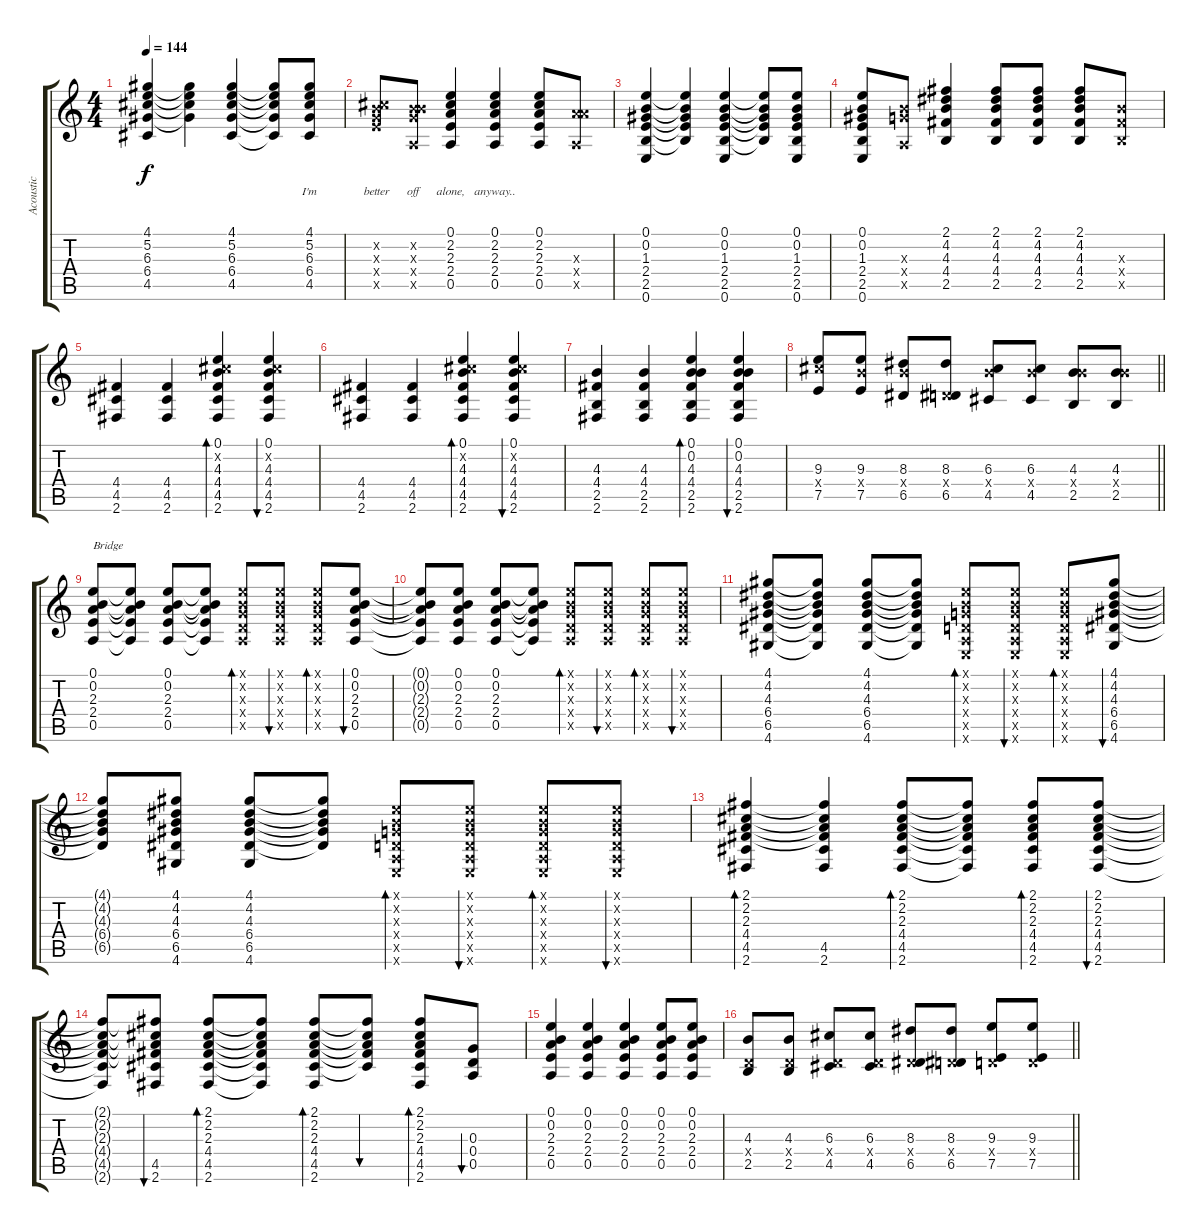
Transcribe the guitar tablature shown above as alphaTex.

\track ("Acoustic" "Acoustic") {instrument acousticguitarsteel}
\staff {score tabs}
\tuning (E4 B3 G3 D3 A2 E2) {hide}
\ts (4 4)
\tempo 144
\clef g2
\ks c
(4.1 5.2 6.3 6.4 4.5).4{lyrics (0 "") lyrics (1 "") lyrics (2 "") lyrics (3 "") lyrics (4 "") dy f} (4.1{t} 5.2{t} 6.3{t} 6.4{t}).4{lyrics (0 "") lyrics (1 "") lyrics (2 "") lyrics (3 "") lyrics (4 "")} (4.1 5.2 6.3 6.4 4.5).4{lyrics (0 "") lyrics (1 "") lyrics (2 "") lyrics (3 "") lyrics (4 "")} (4.1{t} 5.2{t} 6.3{t} 6.4{t} 4.5{t}).8{lyrics (0 "") lyrics (1 "") lyrics (2 "") lyrics (3 "") lyrics (4 "")} (4.1 5.2 6.3 6.4 4.5).8{lyrics (0 "I'm") lyrics (1 "") lyrics (2 "") lyrics (3 "") lyrics (4 "")} |
(0.2{x} 0.3{x} 11.4{x} 7.5{x}).8{lyrics (0 "better") lyrics (1 "") lyrics (2 "") lyrics (3 "") lyrics (4 "")} (0.2{x} 0.3{x} 9.4{x} 0.5{x}).8{lyrics (0 "off") lyrics (1 "") lyrics (2 "") lyrics (3 "") lyrics (4 "")} (0.1 2.2 2.3 2.4 0.5).4{lyrics (0 "alone,") lyrics (1 "") lyrics (2 "") lyrics (3 "") lyrics (4 "")} (0.1 2.2 2.3 2.4 0.5).4{lyrics (0 "anyway..") lyrics (1 "") lyrics (2 "") lyrics (3 "") lyrics (4 "")} (0.1 2.2 2.3 2.4 0.5).8{lyrics (0 "") lyrics (1 "") lyrics (2 "") lyrics (3 "") lyrics (4 "")} (2.3{x} 7.4{x} 0.5{x}).8{lyrics (0 "") lyrics (1 "") lyrics (2 "") lyrics (3 "") lyrics (4 "")} |
(0.1 0.2 1.3 2.4 2.5 0.6).4{lyrics (0 "") lyrics (1 "") lyrics (2 "") lyrics (3 "") lyrics (4 "")} (0.1{t} 0.2{t} 1.3{t} 2.4{t} 2.5{t}).4{lyrics (0 "") lyrics (1 "") lyrics (2 "") lyrics (3 "") lyrics (4 "")} (0.1 0.2 1.3 2.4 2.5 0.6).4{lyrics (0 "") lyrics (1 "") lyrics (2 "") lyrics (3 "") lyrics (4 "")} (0.1{t} 0.2{t} 1.3{t} 2.4{t} 2.5{t}).8 (0.1 0.2 1.3 2.4 2.5 0.6).8 |
(0.1 0.2 1.3 2.4 2.5 0.6).8 (0.3{x} 9.4{x} 0.5{x}).8 (2.1 4.2 4.3 4.4 2.5).4 (2.1 4.2 4.3 4.4 2.5).8 (2.1 4.2 4.3 4.4 2.5).8 (2.1 4.2 4.3 4.4 2.5).8 (4.3{x} 4.4{x} 2.5{x}).8 |
(4.4 4.5 2.6).4 (4.4 4.5 2.6).4 (0.1 2.2{x} 4.3 4.4 4.5 2.6).4{bd 30} (0.1 2.2{x} 4.3 4.4 4.5 2.6).4{bu 30} |
(4.4 4.5 2.6).4 (4.4 4.5 2.6).4 (0.1 2.2{x} 4.3 4.4 4.5 2.6).4{bd 30} (0.1 2.2{x} 4.3 4.4 4.5 2.6).4{bu 30} |
(4.3 4.4 2.5 2.6).4 (4.3 4.4 2.5 2.6).4 (0.1 0.2 4.3 4.4 2.5 2.6).4{bd 30} (0.1 0.2 4.3 4.4 2.5 2.6).4{bu 30} |
\barLineRight lightlight
(9.3 11.4{x} 7.5).8 (9.3 9.4{x} 7.5).8 (8.3 9.4{x} 6.5).8 (8.3 0.4{x} 6.5).8 (6.3 9.4{x} 4.5).8 (6.3 9.4{x} 4.5).8 (4.3 9.4{x} 2.5).8 (4.3 9.4{x} 2.5).8 |
(0.1 0.2 2.3 2.4 0.5).8{txt "Bridge"} (0.1{t} 0.2{t} 2.3{t} 2.4{t} 0.5{t}).8 (0.1 0.2 2.3 2.4 0.5).8 (0.1{t} 0.2{t} 2.3{t} 2.4{t} 0.5{t}).8 (0.1{x} 0.2{x} 0.3{x} 0.4{x} 0.5{x}).8{bd 30} (0.1{x} 0.2{x} 0.3{x} 0.4{x} 0.5{x}).8{bu 30} (0.1{x} 0.2{x} 0.3{x} 0.4{x} 0.5{x}).8{bd 30} (0.1 0.2 2.3 2.4 0.5).8{bu 30} |
(0.1{t} 0.2{t} 2.3{t} 2.4{t} 0.5{t}).8 (0.1 0.2 2.3 2.4 0.5).8 (0.1 0.2 2.3 2.4 0.5).8 (0.1{t} 0.2{t} 2.3{t} 2.4{t} 0.5{t}).8 (0.1{x} 0.2{x} 0.3{x} 0.4{x} 0.5{x}).8{bd 30} (0.1{x} 0.2{x} 0.3{x} 0.4{x} 0.5{x}).8{bu 30} (0.1{x} 0.2{x} 0.3{x} 0.4{x} 0.5{x}).8{bd 30} (0.1{x} 0.2{x} 0.3{x} 0.4{x} 0.5{x}).8{bu 30} |
(4.1 4.2 4.3 6.4 6.5 4.6).8 (4.1{t} 4.2{t} 4.3{t} 6.4{t} 6.5{t} 4.6{t}).8 (4.1 4.2 4.3 6.4 6.5 4.6).8 (4.1{t} 4.2{t} 4.3{t} 6.4{t} 6.5{t} 4.6{t}).8 (0.1{x} 0.2{x} 0.3{x} 0.4{x} 0.5{x} 0.6{x}).8{bd 30} (0.1{x} 0.2{x} 0.3{x} 0.4{x} 0.5{x} 0.6{x}).8{bu 30} (0.1{x} 0.2{x} 0.3{x} 0.4{x} 0.5{x} 0.6{x}).8{bd 30} (4.1 4.2 4.3 6.4 6.5 4.6).8{bu 30} |
(4.1{t} 4.2{t} 4.3{t} 6.4{t} 6.5{t}).8 (4.1 4.2 4.3 6.4 6.5 4.6).8 (4.1 4.2 4.3 6.4 6.5 4.6).8 (4.1{t} 4.2{t} 4.3{t} 6.4{t} 6.5{t}).8 (0.1{x} 0.2{x} 0.3{x} 0.4{x} 0.5{x} 0.6{x}).8{bd 30} (0.1{x} 0.2{x} 0.3{x} 0.4{x} 0.5{x} 0.6{x}).8{bu 30} (0.1{x} 0.2{x} 0.3{x} 0.4{x} 0.5{x} 0.6{x}).8{bd 30} (0.1{x} 0.2{x} 0.3{x} 0.4{x} 0.5{x} 0.6{x}).8{bu 30} |
(2.1 2.2 2.3 4.4 4.5 2.6).4{bd 60} (2.1{t} 2.2{t} 2.3{t} 4.4{t} 4.5 2.6).4 (2.1 2.2 2.3 4.4 4.5 2.6).8{bd 60} (2.1{t} 2.2{t} 2.3{t} 4.4{t} 4.5{t} 2.6{t}).8 (2.1 2.2 2.3 4.4 4.5 2.6).8{bd 30} (2.1 2.2 2.3 4.4 4.5 2.6).8{bu 60} |
(2.1{t} 2.2{t} 2.3{t} 4.4{t} 4.5{t} 2.6{t}).8 (2.1{t} 2.2{t} 2.3{t} 4.4{t} 4.5 2.6).8{bu 60} (2.1 2.2 2.3 4.4 4.5 2.6).8{bd 60} (2.1{t} 2.2{t} 2.3{t} 4.4{t} 4.5{t} 2.6{t}).8 (2.1 2.2 2.3 4.4 4.5 2.6).8{bd 30} (2.1{t} 2.2{t} 2.3{t} 4.4{t} 4.5{t}).8{bu 30} (2.1 2.2 2.3 4.4 4.5 2.6).8{bd 30} (0.3 0.4 0.5).8{bu 30} |
(0.1 0.2 2.3 2.4 0.5).4 (0.1 0.2 2.3 2.4 0.5).4 (0.1 0.2 2.3 2.4 0.5).4 (0.1 0.2 2.3 2.4 0.5).8 (0.1 0.2 2.3 2.4 0.5).8 |
\barLineRight lightlight
(4.3 0.4{x} 2.5).8 (4.3 0.4{x} 2.5).8 (6.3 0.4{x} 4.5).8 (6.3 0.4{x} 4.5).8 (8.3 0.4{x} 6.5).8 (8.3 0.4{x} 6.5).8 (9.3 0.4{x} 7.5).8 (9.3 0.4{x} 7.5).8
